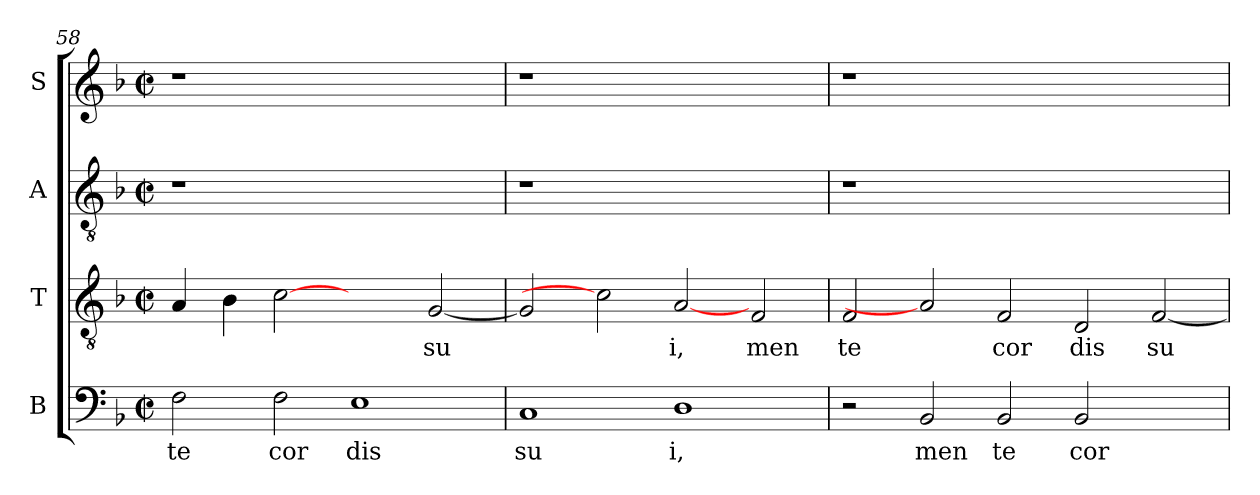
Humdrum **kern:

**kern	**text	**kern	**text	**kern	**kern
*part4	*part4	*part3	*part3	*part2	*part1
*staff4	*staff4	*staff3	*staff3	*staff2	*staff1
*I"B	*	*I"T	*	*I"A	*I"S
*I'B	*	*I'T	*	*I'A	*I'S
*clefF4	*	*clefGv2	*	*clefGv2	*clefG2
*k[b-]	*	*k[b-]	*	*k[b-]	*k[b-]
*F:	*	*F:	*	*F:	*F:
*M2/2	*	*M2/2	*	*M2/2	*M2/2
*met(c|)	*	*met(c|)	*	*met(c|)	*met(c|)
=58	=58	=58	=58	=58	=58
!	!LO:LY:b:cj	!	!LO:LY:b:cj	!	!
2F\	te	4A/	.	1r	1r
!	!	!	!LO:LY:b:cj	!	!
.	.	4B-\	.	.	.
!	!LO:LY:b:cj	!	!LO:LY:b:cj	!	!
2F\	cor	[2c	.	.	.
!	!LO:LY:b:cj	!	!	!	!
1E	dis	2ryy	.	1ryy	1ryy
!	!	!	!LO:LY:b:cj	!	!
.	.	[<2G/	su	.	.
=59	=59	=59	=59	=59	=59
!	!LO:LY:b:cj	!	!LO:LY:b:cj	!	!
1C	su	2G/]	.	1r	1r
.	.	2c]	.	.	.
!	!LO:LY:b:cj	!	!LO:LY:b:cj	!	!
1D	i,	[2A	i,	1ryy	1ryy
!	!	!	!LO:LY:b:cj	!	!
.	.	2F/	men	.	.
=60	=60	=60	=60	=60	=60
!	!	!	!LO:LY:b:cj	!	!
2r	.	2F/	te	1r	1r
!	!LO:LY:b:cj	!	!	!	!
2BB-/	men	2A]	.	.	.
!	!LO:LY:b:cj	!	!LO:LY:b:cj	!	!
2BB-/	te	2F/	cor	1.ryy	1.ryy
!	!LO:LY:b:cj	!	!LO:LY:b:cj	!	!
2BB-/	cor	2D/	dis	.	.
!	!	!	!LO:LY:b:cj	!	!
2ryy	.	[<2F/	su	.	.
=	=	=	=	=	=
*-	*-	*-	*-	*-	*-
